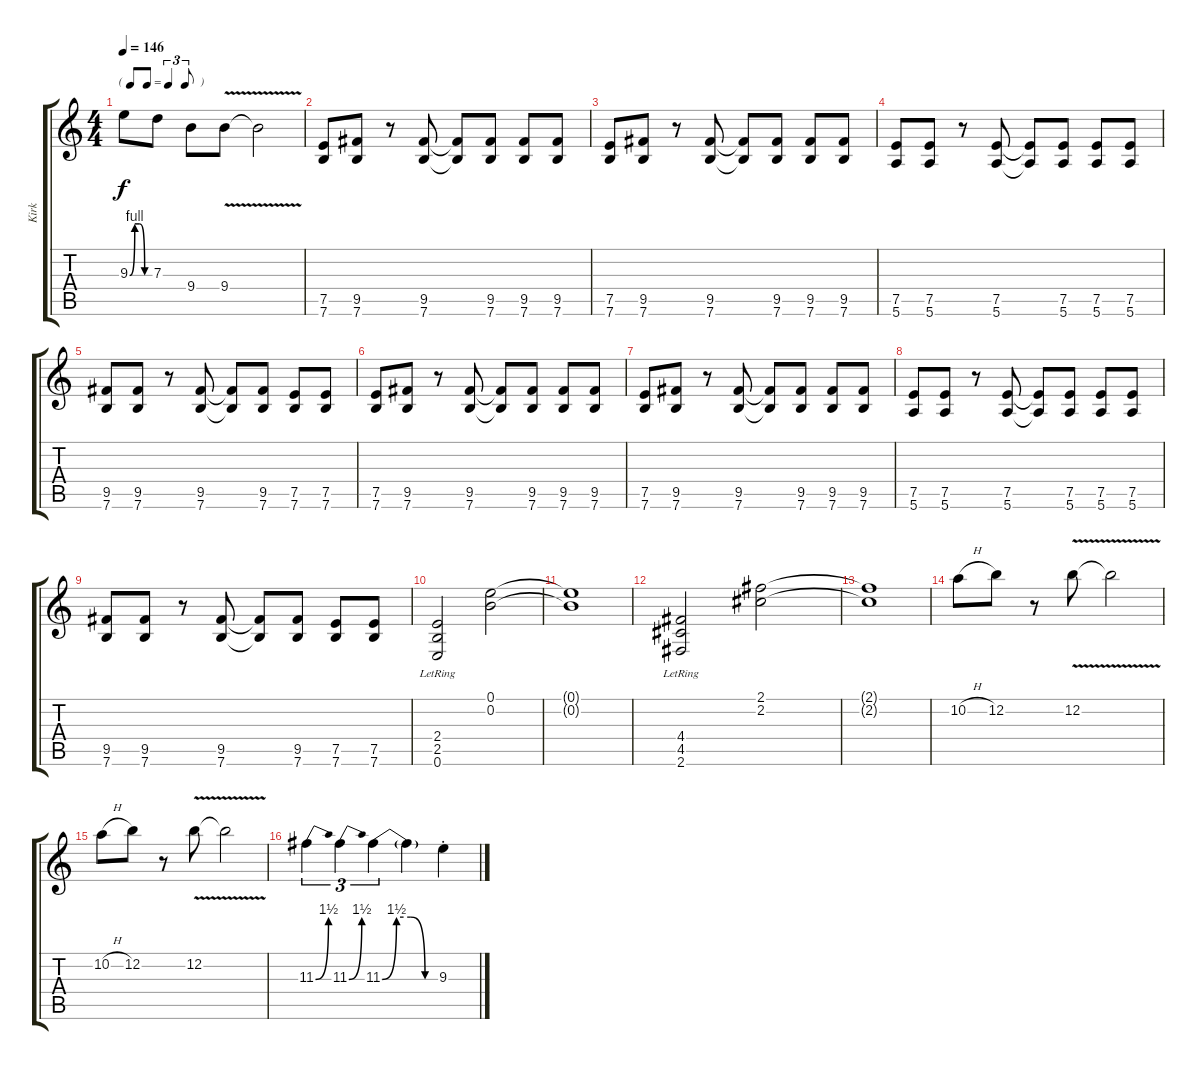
\track ("Kirk" "Kirk") {mute instrument distortionguitar}
\staff {score tabs}
\tuning (E4 B3 G3 D3 A2 E2) {hide}
\ts (4 4)
\tf triplet8th
\tempo 146
\clef g2
\ks c
9.3{be (custom 0 0 15 4 30 4 45 0 60 0)}.8{dy f} 7.3.8 9.4.8 9.4{v}.8 9.4{t}.2 |
(7.5 7.6).8 (9.5 7.6).8 r.8 (9.5 7.6).8 (9.5{t} 7.6{t}).8 (9.5 7.6).8 (9.5 7.6).8 (9.5 7.6).8 |
(7.5 7.6).8 (9.5 7.6).8 r.8 (9.5 7.6).8 (9.5{t} 7.6{t}).8 (9.5 7.6).8 (9.5 7.6).8 (9.5 7.6).8 |
(7.5 5.6).8 (7.5 5.6).8 r.8 (7.5 5.6).8 (7.5{t} 5.6{t}).8 (7.5 5.6).8 (7.5 5.6).8 (7.5 5.6).8 |
(9.5 7.6).8 (9.5 7.6).8 r.8 (9.5 7.6).8 (9.5{t} 7.6{t}).8 (9.5 7.6).8 (7.5 7.6).8 (7.5 7.6).8 |
(7.5 7.6).8 (9.5 7.6).8 r.8 (9.5 7.6).8 (9.5{t} 7.6{t}).8 (9.5 7.6).8 (9.5 7.6).8 (9.5 7.6).8 |
(7.5 7.6).8 (9.5 7.6).8 r.8 (9.5 7.6).8 (9.5{t} 7.6{t}).8 (9.5 7.6).8 (9.5 7.6).8 (9.5 7.6).8 |
(7.5 5.6).8 (7.5 5.6).8 r.8 (7.5 5.6).8 (7.5{t} 5.6{t}).8 (7.5 5.6).8 (7.5 5.6).8 (7.5 5.6).8 |
(9.5 7.6).8 (9.5 7.6).8 r.8 (9.5 7.6).8 (9.5{t} 7.6{t}).8 (9.5 7.6).8 (7.5 7.6).8 (7.5 7.6).8 |
(2.4{lr} 2.5{lr} 0.6{lr}).2 (0.1 0.2).2 |
(0.1{t} 0.2{t}).1 |
(4.4{lr} 4.5{lr} 2.6{lr}).2 (2.1 2.2).2 |
(2.1{t} 2.2{t}).1 |
10.2{h}.8 12.2.8 r.8 12.2{v}.8 12.2{t}.2 |
10.2{h}.8 12.2.8 r.8 12.2{v}.8 12.2{t}.2 |
11.3{be (bend 0 0 60 6)}.4{tu (3 2)} 11.3{be (bend 0 0 60 6)}.4{tu (3 2)} 11.3{be (custom 0 0 15 6 30 6 45 0 60 0)}.4{tu (3 2)} 11.3{t}.4 9.3{st}.4
